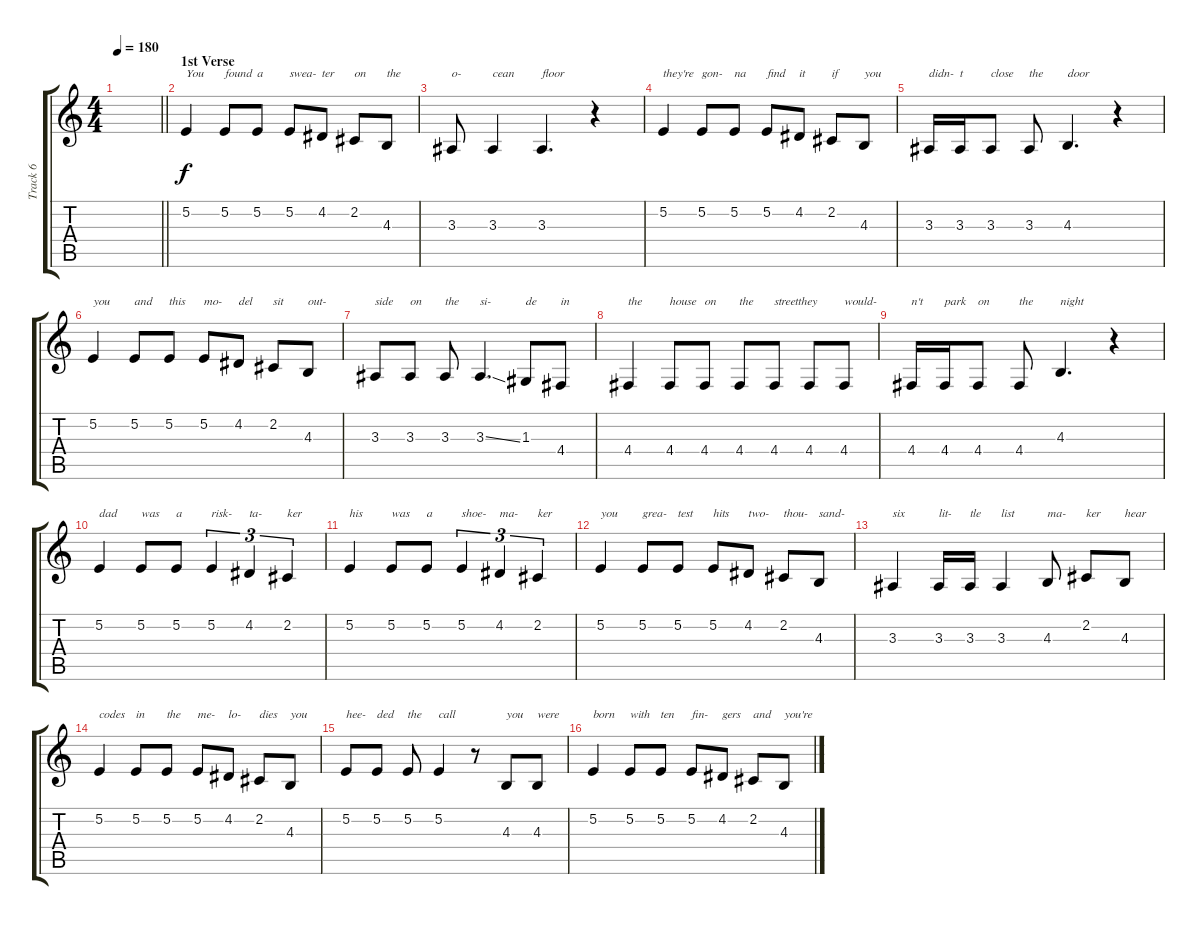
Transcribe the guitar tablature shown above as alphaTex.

\track ("Track 6" "Track 6") {instrument lead6voice}
\staff {score tabs}
\tuning (E4 B3 G3 D3 A2 E2) {hide}
\ts (4 4)
\tempo 180
\clef g2
\barLineRight lightlight
\ks c
|
\section ("" "1st Verse")
5.2.4{txt "You"} 5.2.8{txt "found"} 5.2.8{txt "a"} 5.2.8{txt "swea-"} 4.2.8{txt "ter"} 2.2.8{txt "on"} 4.3.8{txt "the"} |
3.3.8{txt "o-"} 3.3.4{txt "cean"} 3.3.4{d txt "floor"} r.4 |
5.2.4{txt "they're"} 5.2.8{txt "gon-"} 5.2.8{txt "na"} 5.2.8{txt "find"} 4.2.8{txt "it"} 2.2.8{txt "if"} 4.3.8{txt "you"} |
3.3.16{txt "didn-"} 3.3.16{txt "t"} 3.3.8{txt "close"} 3.3.8{txt "the"} 4.3.4{d txt "door"} r.4 |
5.2.4{txt "you"} 5.2.8{txt "and"} 5.2.8{txt "this"} 5.2.8{txt "mo-"} 4.2.8{txt "del"} 2.2.8{txt "sit"} 4.3.8{txt "out-"} |
3.3.8{txt "side"} 3.3.8{txt "on"} 3.3.8{txt "the"} 3.3{ss}.4{d txt "si-"} 1.3.8{txt "de"} 4.4.8{txt "in"} |
4.4.4{txt "the"} 4.4.8{txt "house"} 4.4.8{txt "on"} 4.4.8{txt "the"} 4.4.8{txt "streetthey"} 4.4.8 4.4.8{txt "would-"} |
4.4.16{txt "n't"} 4.4.16{txt "park"} 4.4.8{txt "on"} 4.4.8{txt "the"} 4.3.4{d txt "night"} r.4 |
5.2.4{txt "dad"} 5.2.8{txt "was"} 5.2.8{txt "a"} 5.2.4{tu (3 2) txt "risk-"} 4.2.4{tu (3 2) txt "ta-"} 2.2.4{tu (3 2) txt "ker"} |
5.2.4{txt "his"} 5.2.8{txt "was"} 5.2.8{txt "a"} 5.2.4{tu (3 2) txt "shoe-"} 4.2.4{tu (3 2) txt "ma-"} 2.2.4{tu (3 2) txt "ker"} |
5.2.4{txt "you"} 5.2.8{txt "grea-"} 5.2.8{txt "test"} 5.2.8{txt "hits"} 4.2.8{txt "two-"} 2.2.8{txt "thou-"} 4.3.8{txt "sand-"} |
3.3.4{txt "six"} 3.3.16{txt "lit-"} 3.3.16{txt "tle"} 3.3.4{txt "list"} 4.3.8{txt "ma-"} 2.2.8{txt "ker"} 4.3.8{txt "hear"} |
5.2.4{txt "codes"} 5.2.8{txt "in"} 5.2.8{txt "the"} 5.2.8{txt "me-"} 4.2.8{txt "lo-"} 2.2.8{txt "dies"} 4.3.8{txt "you"} |
5.2.8{txt "hee-"} 5.2.8{txt "ded"} 5.2.8{txt "the"} 5.2.4{txt "call"} r.8 4.3.8{txt "you"} 4.3.8{txt "were"} |
5.2.4{txt "born"} 5.2.8{txt "with"} 5.2.8{txt "ten"} 5.2.8{txt "fin-"} 4.2.8{txt "gers"} 2.2.8{txt "and"} 4.3.8{txt "you're"}
